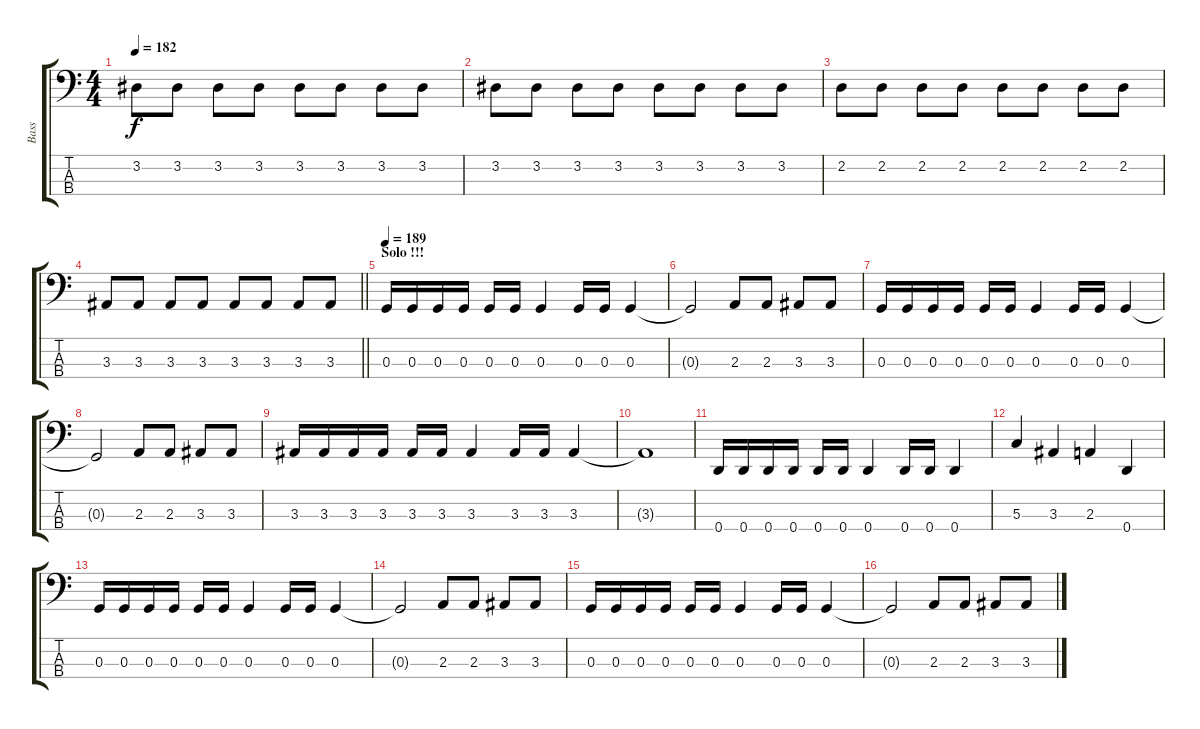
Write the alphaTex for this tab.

\track ("Bass" "Bass") {instrument electricbasspick}
\staff {score tabs}
\tuning (F2 C2 G1 D1) {hide}
\ts (4 4)
\tempo 182
\clef f4
\ks c
3.2.8{dy f} 3.2.8 3.2.8 3.2.8 3.2.8 3.2.8 3.2.8 3.2.8 |
3.2.8 3.2.8 3.2.8 3.2.8 3.2.8 3.2.8 3.2.8 3.2.8 |
2.2.8 2.2.8 2.2.8 2.2.8 2.2.8 2.2.8 2.2.8 2.2.8 |
\barLineRight lightlight
3.3.8 3.3.8 3.3.8 3.3.8 3.3.8 3.3.8 3.3.8 3.3.8 |
\section ("" "Solo !!!")
\tempo 189
0.3.16 0.3.16 0.3.16 0.3.16 0.3.16 0.3.16 0.3.4 0.3.16 0.3.16 0.3.4 |
0.3{t}.2 2.3.8 2.3.8 3.3.8 3.3.8 |
0.3.16 0.3.16 0.3.16 0.3.16 0.3.16 0.3.16 0.3.4 0.3.16 0.3.16 0.3.4 |
0.3{t}.2 2.3.8 2.3.8 3.3.8 3.3.8 |
3.3.16 3.3.16 3.3.16 3.3.16 3.3.16 3.3.16 3.3.4 3.3.16 3.3.16 3.3.4 |
3.3{t}.1 |
0.4.16 0.4.16 0.4.16 0.4.16 0.4.16 0.4.16 0.4.4 0.4.16 0.4.16 0.4.4 |
5.3.4 3.3.4 2.3.4 0.4.4 |
0.3.16 0.3.16 0.3.16 0.3.16 0.3.16 0.3.16 0.3.4 0.3.16 0.3.16 0.3.4 |
0.3{t}.2 2.3.8 2.3.8 3.3.8 3.3.8 |
0.3.16 0.3.16 0.3.16 0.3.16 0.3.16 0.3.16 0.3.4 0.3.16 0.3.16 0.3.4 |
0.3{t}.2 2.3.8 2.3.8 3.3.8 3.3.8
